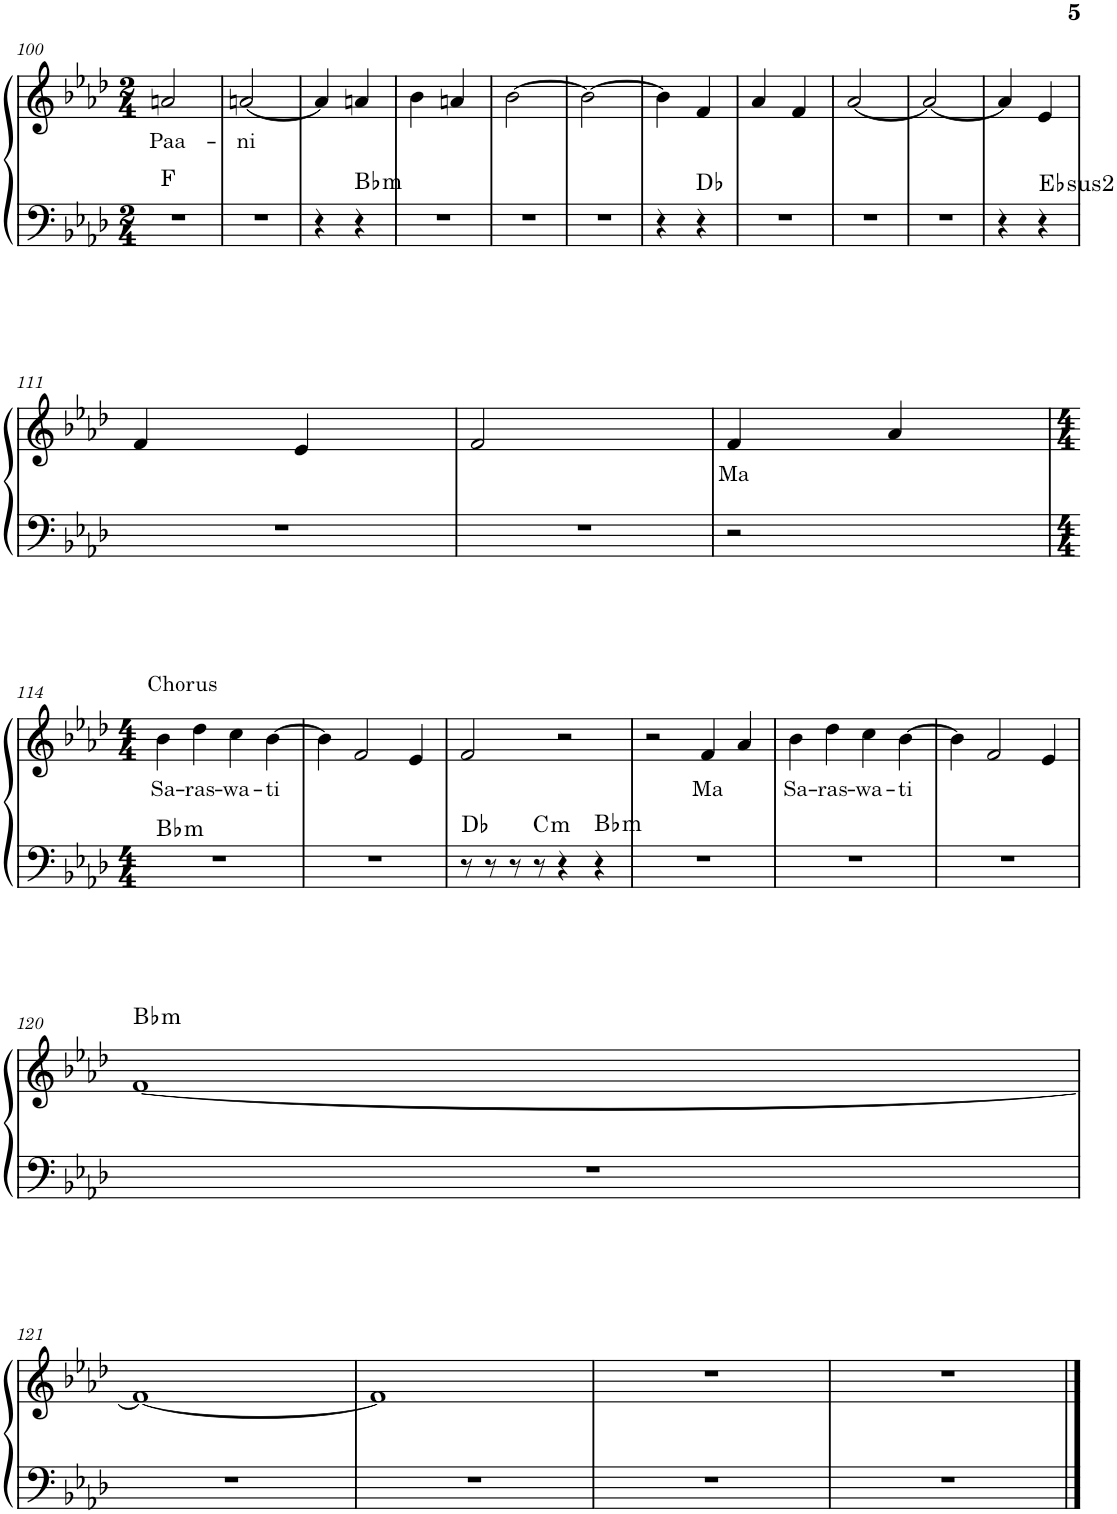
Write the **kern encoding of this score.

**kern	**kern	**text	**harte
*part1	*part1	*part1	*part1
*staff2	*staff1	*staff1	*
*I"Piano	*	*	*
*I'Pno.	*	*	*
!!LO:PB:g=z
*clefF4	*clefG2	*	*
*k[b-e-a-d-]	*k[b-e-a-d-]	*	*
*M2/4	*M2/4	*	*
=100	=100	=100	=100
!	!	!LO:LY:b	!
2r	2an/	Paa-	F:maj
=101	=101	=101	=101
!	!	!LO:LY:b	!
2r	[2an/	-ni	.
=102	=102	=102	=102
4r	4a/]	.	.
!	!	!	!LO:H:kt=m
4r	4an/	.	Bb:min
=103	=103	=103	=103
2r	4b-\	.	.
.	4an/	.	.
=104	=104	=104	=104
2r	[2b-\	.	.
=105	=105	=105	=105
2r	2b-\_	.	.
=106	=106	=106	=106
4r	4b-\]	.	.
4r	4f/	.	Db:maj
=107	=107	=107	=107
2r	4a-/	.	.
.	4f/	.	.
=108	=108	=108	=108
2r	[2a-/	.	.
=109	=109	=109	=109
2r	2a-/_	.	.
=110	=110	=110	=110
4r	4a-/]	.	.
!	!	!	!LO:H:kt=2
4r	4e-/	.	Eb:(1,2,5)
!!LO:LB:g=z
=111	=111	=111	=111
2r	4f/	.	.
.	4e-/	.	.
=112	=112	=112	=112
2r	2f/	.	.
=113	=113	=113	=113
!	!	!LO:LY:b	!
2r	4f/	Ma	.
.	4a-/	.	.
!!LO:LB:g=z
=114	=114	=114	=114
*M4/4	*M4/4	*	*
!	!LO:TX:a:t=Chorus	!	!
!	!	!LO:LY:b	!LO:H:kt=m
1r	4b-\	Sa-	Bb:min
!	!	!LO:LY:b	!
.	4dd-\	-ras-	.
!	!	!LO:LY:b	!
.	4cc\	-wa-	.
!	!	!LO:LY:b	!
.	[4b-\	-ti	.
=115	=115	=115	=115
1r	4b-\]	.	.
.	2f/	.	.
.	4e-/	.	.
=116	=116	=116	=116
*	*^	*	*
*	*	*^	*	*
8r	2f/	4.ryy	2.ryy	.	Db:maj
8r	.	.	.	.	.
8r	.	.	.	.	.
!	!	!	!	!	!LO:H:kt=m
8r	.	2ryy	.	.	C:min
4r	2r	.	.	.	.
!	!	!	!	!	!LO:H:kt=m
4r	.	.	4ryy	.	Bb:min
.	.	8ryy	.	.	.
*	*v	*v	*v	*	*
=117	=117	=117	=117
1r	2r	.	.
!	!	!LO:LY:b	!
.	4f/	Ma	.
.	4a-/	.	.
=118	=118	=118	=118
!	!	!LO:LY:b	!
1r	4b-\	Sa-	.
!	!	!LO:LY:b	!
.	4dd-\	-ras-	.
!	!	!LO:LY:b	!
.	4cc\	-wa-	.
!	!	!LO:LY:b	!
.	[4b-\	-ti	.
=119	=119	=119	=119
1r	4b-\]	.	.
.	2f/	.	.
.	4e-/	.	.
!!LO:LB:g=z
=120	=120	=120	=120
!	!	!	!LO:H:kt=m
1r	[1f	.	Bb:min
!!LO:LB:g=z
=121	=121	=121	=121
1r	1f_	.	.
=122	=122	=122	=122
1r	1f]	.	.
=123	=123	=123	=123
1r	1r	.	.
=124	=124	=124	=124
1r	1r	.	.
==	==	==	==
*-	*-	*-	*-
